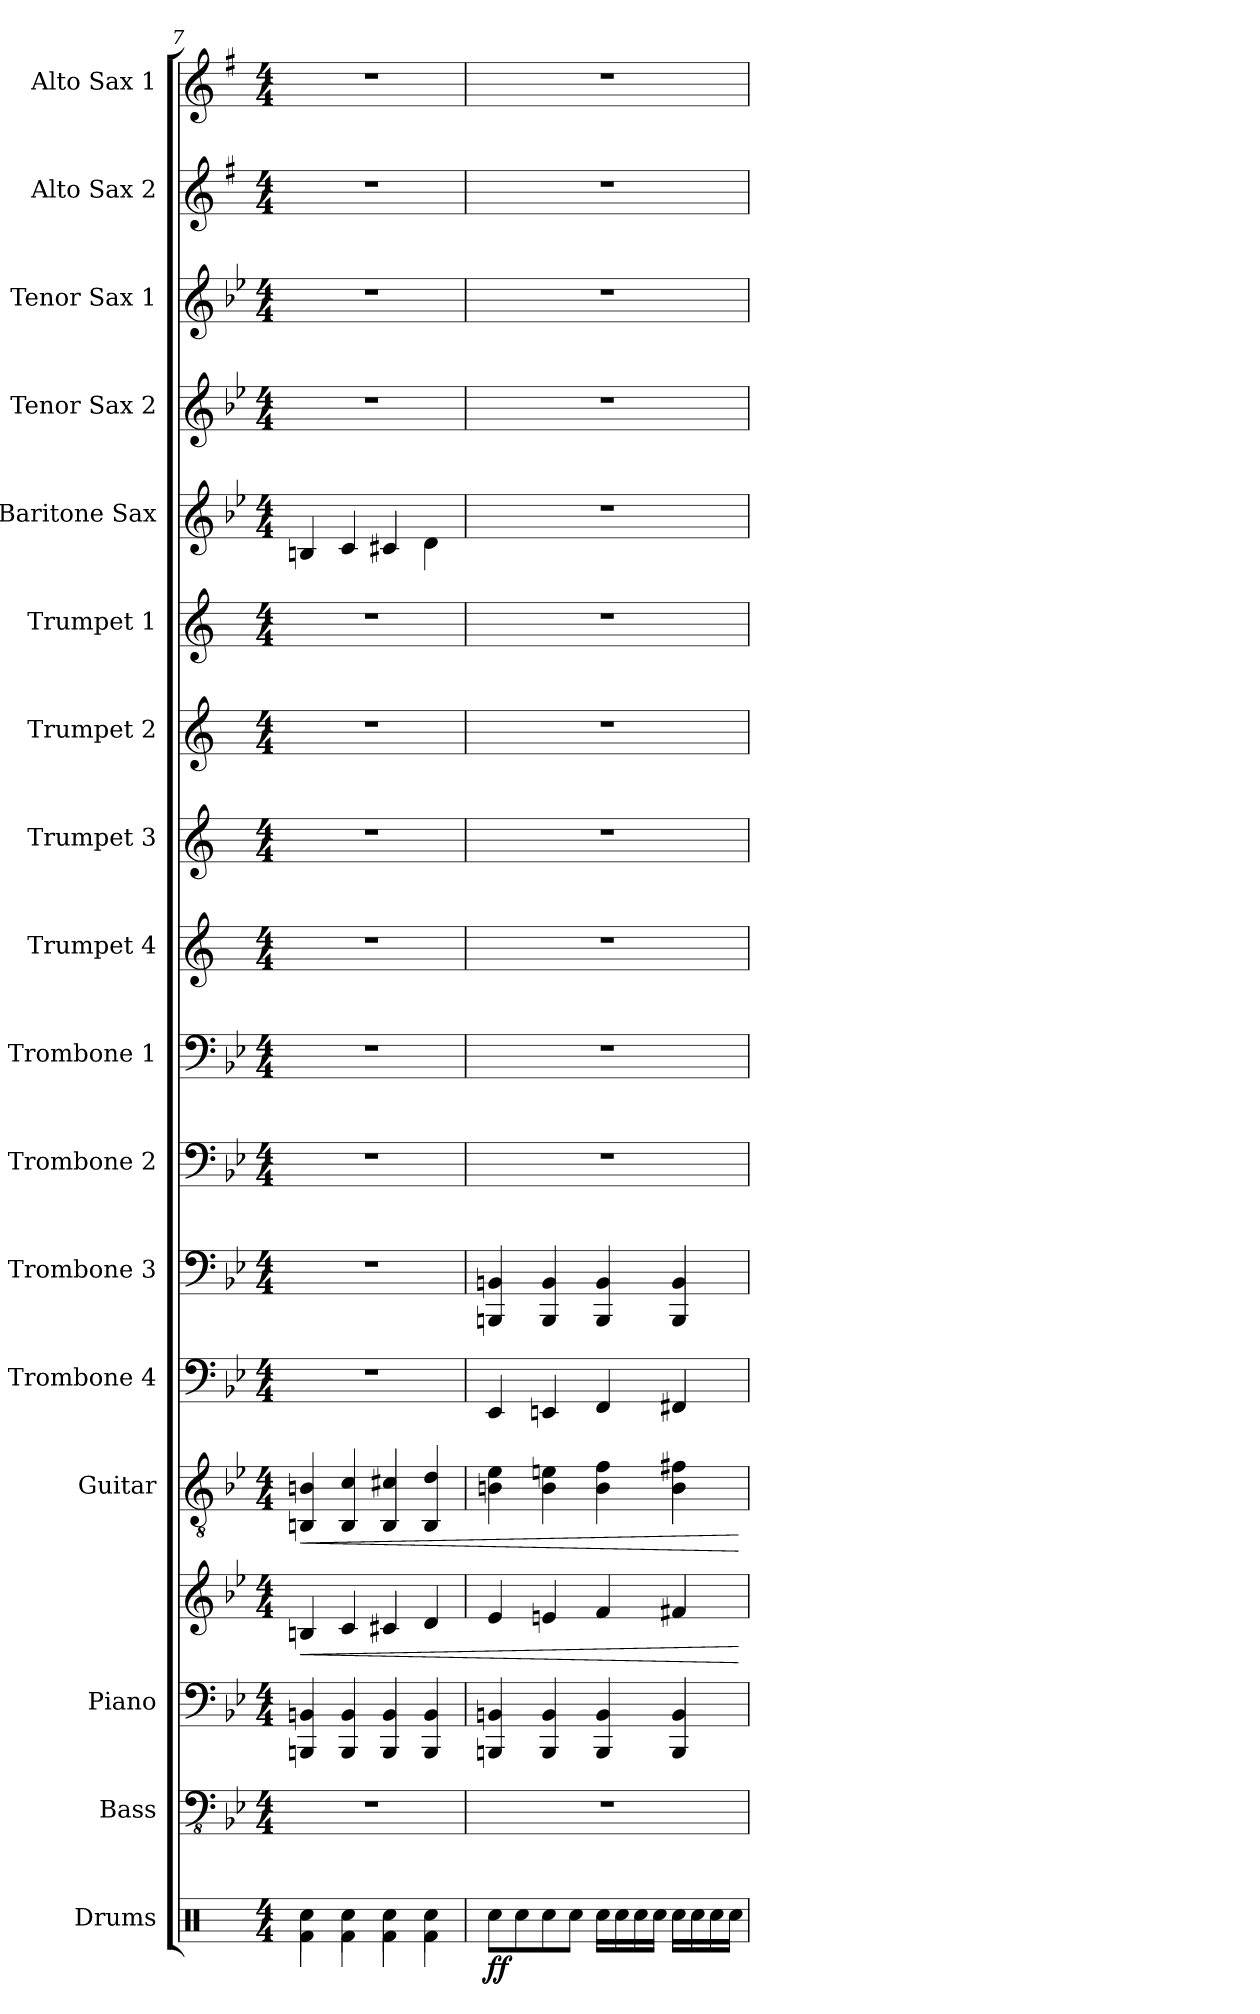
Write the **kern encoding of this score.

**kern	**dynam	**kern	**kern	**kern	**dynam	**kern	**dynam	**kern	**kern	**kern	**kern	**kern	**kern	**kern	**kern	**kern	**kern	**kern	**kern	**kern
*part17	*part17	*part16	*part15	*part15	*part15	*part14	*part14	*part13	*part12	*part11	*part10	*part9	*part8	*part7	*part6	*part5	*part4	*part3	*part2	*part1
*staff18	*staff18	*staff17	*staff16	*staff15	*staff15/16	*staff14	*staff14	*staff13	*staff12	*staff11	*staff10	*staff9	*staff8	*staff7	*staff6	*staff5	*staff4	*staff3	*staff2	*staff1
*I"Drums	*	*I"Bass	*I"Piano	*	*	*I"Guitar	*	*I"Trombone 4	*I"Trombone 3	*I"Trombone 2	*I"Trombone 1	*I"Trumpet 4	*I"Trumpet 3	*I"Trumpet 2	*I"Trumpet 1	*I"Baritone Sax	*I"Tenor Sax 2	*I"Tenor Sax 1	*I"Alto Sax 2	*I"Alto Sax 1
*I'Drums	*	*I'Bass	*I'Piano	*	*	*I'Gtr.	*	*I'Tbn. 4	*I'Tbn. 3	*I'Tbn. 2	*I'Tbn. 1	*I'Tpt. 4	*I'Tpt. 3	*I'Tpt. 2	*I'Tpt. 1	*I'Bari	*I'Tenor 2	*I'Tenor 1	*I'Alto 2	*I'Alto 1
*clefX	*	*clefFv4	*clefF4	*clefG2	*	*clefGv2	*	*clefF4	*clefF4	*clefF4	*clefF4	*clefG2	*clefG2	*clefG2	*clefG2	*clefG2	*clefG2	*clefG2	*clefG2	*clefG2
*	*	*	*	*	*	*	*	*	*	*	*	*ITrd1c2	*ITrd1c2	*ITrd1c2	*ITrd1c2	*ITrd12c21	*ITrd8c14	*ITrd8c14	*ITrd5c9	*ITrd5c9
*k[]	*	*k[b-e-]	*k[b-e-]	*k[b-e-]	*	*k[b-e-]	*	*k[b-e-]	*k[b-e-]	*k[b-e-]	*k[b-e-]	*k[b-e-]	*k[b-e-]	*k[b-e-]	*k[b-e-]	*k[b-e-]	*k[b-e-]	*k[b-e-]	*k[b-e-]	*k[b-e-]
*M4/4	*	*M4/4	*M4/4	*M4/4	*	*M4/4	*	*M4/4	*M4/4	*M4/4	*M4/4	*M4/4	*M4/4	*M4/4	*M4/4	*M4/4	*M4/4	*M4/4	*M4/4	*M4/4
=7	=7	=7	=7	=7	=7	=7	=7	=7	=7	=7	=7	=7	=7	=7	=7	=7	=7	=7	=7	=7
*^	*	*	*	*	*	*	*	*	*	*	*	*	*	*	*	*	*	*	*	*
!	!	!	!	!	!	!LO:HP:b	!	!LO:HP:b	!	!	!	!	!	!	!	!	!	!	!	!	!
4Rcc\	4Rf\	.	1r	4BBBn/ 4BBn/	4Bn/	<	4BBn/ 4Bn/	<	1r	1r	1r	1r	1r	1r	1r	1r	4BBn/	1r	1r	1r	1r
4Rcc\	4Rf\	.	.	4BBB/ 4BB/	4c/	.	4BB/ 4c/	.	.	.	.	.	.	.	.	.	4C/	.	.	.	.
4Rcc\	4Rf\	.	.	4BBB/ 4BB/	4c#X/	.	4BB/ 4c#X/	.	.	.	.	.	.	.	.	.	4C#X/	.	.	.	.
4Rcc\	4Rf\	.	.	4BBB/ 4BB/	4d/	.	4BB/ 4d/	.	.	.	.	.	.	.	.	.	4D\	.	.	.	.
!!LO:PB:g=z
=8	=8	=8	=8	=8	=8	=8	=8	=8	=8	=8	=8	=8	=8	=8	=8	=8	=8	=8	=8	=8	=8
!	!	!LO:DY:b	!	!	!	!	!	!	!	!	!	!	!	!	!	!	!	!	!	!	!
*v	*v	*	*	*	*	*	*	*	*	*	*	*	*	*	*	*	*	*	*	*	*
8Rcc\L	ff	1r	4BBBn/ 4BBn/	4e-/	.	4Bn\ 4e-\	.	4EE-/	4BBBn/ 4BBn/	1r	1r	1r	1r	1r	1r	1r	1r	1r	1r	1r
8Rcc\	.	.	.	.	.	.	.	.	.	.	.	.	.	.	.	.	.	.	.	.
8Rcc\	.	.	4BBB/ 4BB/	4en/	.	4B\ 4en\	.	4EEn/	4BBB/ 4BB/	.	.	.	.	.	.	.	.	.	.	.
8Rcc\J	.	.	.	.	.	.	.	.	.	.	.	.	.	.	.	.	.	.	.	.
16Rcc\LL	.	.	4BBB/ 4BB/	4f/	.	4B\ 4f\	.	4FF/	4BBB/ 4BB/	.	.	.	.	.	.	.	.	.	.	.
16Rcc\	.	.	.	.	.	.	.	.	.	.	.	.	.	.	.	.	.	.	.	.
16Rcc\	.	.	.	.	.	.	.	.	.	.	.	.	.	.	.	.	.	.	.	.
16Rcc\JJ	.	.	.	.	.	.	.	.	.	.	.	.	.	.	.	.	.	.	.	.
16Rcc\LL	.	.	4BBB/ 4BB/	4f#X/	.	4B\ 4f#X\	.	4FF#X/	4BBB/ 4BB/	.	.	.	.	.	.	.	.	.	.	.
16Rcc\	.	.	.	.	.	.	.	.	.	.	.	.	.	.	.	.	.	.	.	.
16Rcc\	.	.	.	.	.	.	.	.	.	.	.	.	.	.	.	.	.	.	.	.
16Rcc\JJ	.	.	.	.	.	.	.	.	.	.	.	.	.	.	.	.	.	.	.	.
.	.	.	.	.	[	.	[	.	.	.	.	.	.	.	.	.	.	.	.	.
=	=	=	=	=	=	=	=	=	=	=	=	=	=	=	=	=	=	=	=	=
*-	*-	*-	*-	*-	*-	*-	*-	*-	*-	*-	*-	*-	*-	*-	*-	*-	*-	*-	*-	*-
